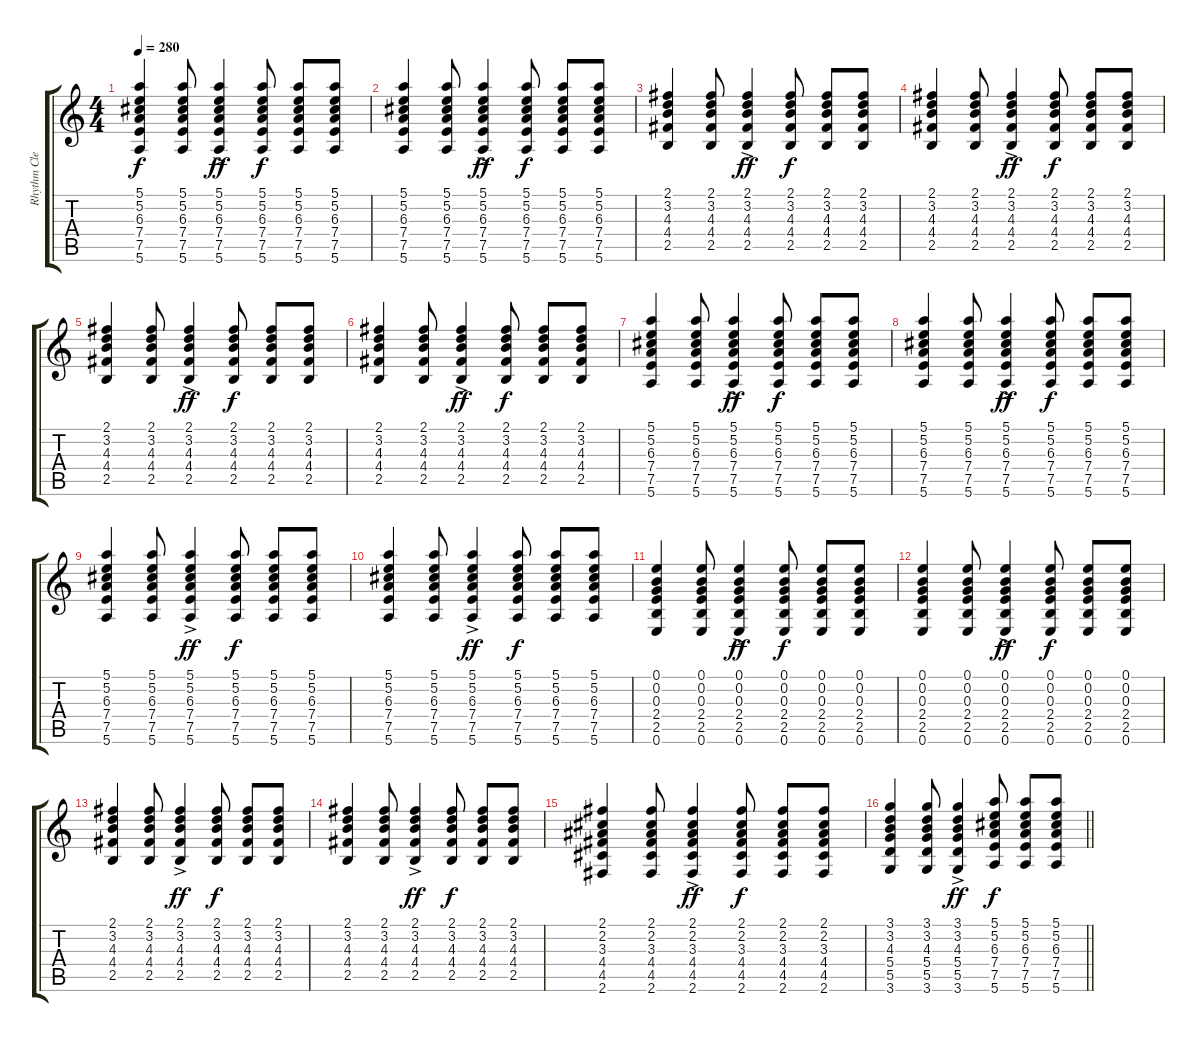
\track ("Rhythm Clean" "Rhythm Cle") {instrument acousticguitarsteel}
\staff {score tabs}
\tuning (E4 B3 G3 D3 A2 E2) {hide}
\ts (4 4)
\tempo 280
\clef g2
\ks c
(5.1 5.2 6.3 7.4 7.5 5.6).4{dy f} (5.1 5.2 6.3 7.4 7.5 5.6).8 (5.1 5.2{ac} 6.3 7.4 7.5 5.6).4{dy ff} (5.1 5.2 6.3 7.4 7.5 5.6).8{dy f} (5.1 5.2 6.3 7.4 7.5 5.6).8 (5.1 5.2 6.3 7.4 7.5 5.6).8 |
(5.1 5.2 6.3 7.4 7.5 5.6).4 (5.1 5.2 6.3 7.4 7.5 5.6).8 (5.1 5.2{ac} 6.3 7.4 7.5 5.6).4{dy ff} (5.1 5.2 6.3 7.4 7.5 5.6).8{dy f} (5.1 5.2 6.3 7.4 7.5 5.6).8 (5.1 5.2 6.3 7.4 7.5 5.6).8 |
(2.1 3.2 4.3 4.4 2.5).4 (2.1 3.2 4.3 4.4 2.5).8 (2.1 3.2 4.3 4.4{ac} 2.5).4{dy ff} (2.1 3.2 4.3 4.4 2.5).8{dy f} (2.1 3.2 4.3 4.4 2.5).8 (2.1 3.2 4.3 4.4 2.5).8 |
(2.1 3.2 4.3 4.4 2.5).4 (2.1 3.2 4.3 4.4 2.5).8 (2.1 3.2 4.3 4.4{ac} 2.5).4{dy ff} (2.1 3.2 4.3 4.4 2.5).8{dy f} (2.1 3.2 4.3 4.4 2.5).8 (2.1 3.2 4.3 4.4 2.5).8 |
(2.1 3.2 4.3 4.4 2.5).4 (2.1 3.2 4.3 4.4 2.5).8 (2.1 3.2 4.3 4.4{ac} 2.5).4{dy ff} (2.1 3.2 4.3 4.4 2.5).8{dy f} (2.1 3.2 4.3 4.4 2.5).8 (2.1 3.2 4.3 4.4 2.5).8 |
(2.1 3.2 4.3 4.4 2.5).4 (2.1 3.2 4.3 4.4 2.5).8 (2.1 3.2 4.3 4.4{ac} 2.5).4{dy ff} (2.1 3.2 4.3 4.4 2.5).8{dy f} (2.1 3.2 4.3 4.4 2.5).8 (2.1 3.2 4.3 4.4 2.5).8 |
(5.1 5.2 6.3 7.4 7.5 5.6).4 (5.1 5.2 6.3 7.4 7.5 5.6).8 (5.1 5.2{ac} 6.3 7.4 7.5 5.6).4{dy ff} (5.1 5.2 6.3 7.4 7.5 5.6).8{dy f} (5.1 5.2 6.3 7.4 7.5 5.6).8 (5.1 5.2 6.3 7.4 7.5 5.6).8 |
(5.1 5.2 6.3 7.4 7.5 5.6).4 (5.1 5.2 6.3 7.4 7.5 5.6).8 (5.1 5.2{ac} 6.3 7.4 7.5 5.6).4{dy ff} (5.1 5.2 6.3 7.4 7.5 5.6).8{dy f} (5.1 5.2 6.3 7.4 7.5 5.6).8 (5.1 5.2 6.3 7.4 7.5 5.6).8 |
(5.1 5.2 6.3 7.4 7.5 5.6).4 (5.1 5.2 6.3 7.4 7.5 5.6).8 (5.1 5.2{ac} 6.3 7.4 7.5 5.6).4{dy ff} (5.1 5.2 6.3 7.4 7.5 5.6).8{dy f} (5.1 5.2 6.3 7.4 7.5 5.6).8 (5.1 5.2 6.3 7.4 7.5 5.6).8 |
(5.1 5.2 6.3 7.4 7.5 5.6).4 (5.1 5.2 6.3 7.4 7.5 5.6).8 (5.1 5.2{ac} 6.3 7.4 7.5 5.6).4{dy ff} (5.1 5.2 6.3 7.4 7.5 5.6).8{dy f} (5.1 5.2 6.3 7.4 7.5 5.6).8 (5.1 5.2 6.3 7.4 7.5 5.6).8 |
(0.1 0.2 0.3 2.4 2.5 0.6).4 (0.1 0.2 0.3 2.4 2.5 0.6).8 (0.1 0.2 0.3 2.4{ac} 2.5 0.6).4{dy ff} (0.1 0.2 0.3 2.4 2.5 0.6).8{dy f} (0.1 0.2 0.3 2.4 2.5 0.6).8 (0.1 0.2 0.3 2.4 2.5 0.6).8 |
(0.1 0.2 0.3 2.4 2.5 0.6).4 (0.1 0.2 0.3 2.4 2.5 0.6).8 (0.1 0.2 0.3 2.4{ac} 2.5 0.6).4{dy ff} (0.1 0.2 0.3 2.4 2.5 0.6).8{dy f} (0.1 0.2 0.3 2.4 2.5 0.6).8 (0.1 0.2 0.3 2.4 2.5 0.6).8 |
(2.1 3.2 4.3 4.4 2.5).4 (2.1 3.2 4.3 4.4 2.5).8 (2.1 3.2 4.3 4.4{ac} 2.5).4{dy ff} (2.1 3.2 4.3 4.4 2.5).8{dy f} (2.1 3.2 4.3 4.4 2.5).8 (2.1 3.2 4.3 4.4 2.5).8 |
(2.1 3.2 4.3 4.4 2.5).4 (2.1 3.2 4.3 4.4 2.5).8 (2.1 3.2 4.3 4.4{ac} 2.5).4{dy ff} (2.1 3.2 4.3 4.4 2.5).8{dy f} (2.1 3.2 4.3 4.4 2.5).8 (2.1 3.2 4.3 4.4 2.5).8 |
(2.1 2.2 3.3 4.4 4.5 2.6).4 (2.1 2.2 3.3 4.4 4.5 2.6).8 (2.1 2.2 3.3{ac} 4.4 4.5 2.6).4{dy ff} (2.1 2.2 3.3 4.4 4.5 2.6).8{dy f} (2.1 2.2 3.3 4.4 4.5 2.6).8 (2.1 2.2 3.3 4.4 4.5 2.6).8 |
\barLineRight lightlight
(3.1 3.2 4.3 5.4 5.5 3.6).4 (3.1 3.2 4.3 5.4 5.5 3.6).8 (3.1 3.2{ac} 4.3 5.4 5.5 3.6).4{dy ff} (5.1 5.2 6.3 7.4 7.5 5.6).8{dy f} (5.1 5.2 6.3 7.4 7.5 5.6).8 (5.1 5.2 6.3 7.4 7.5 5.6).8
